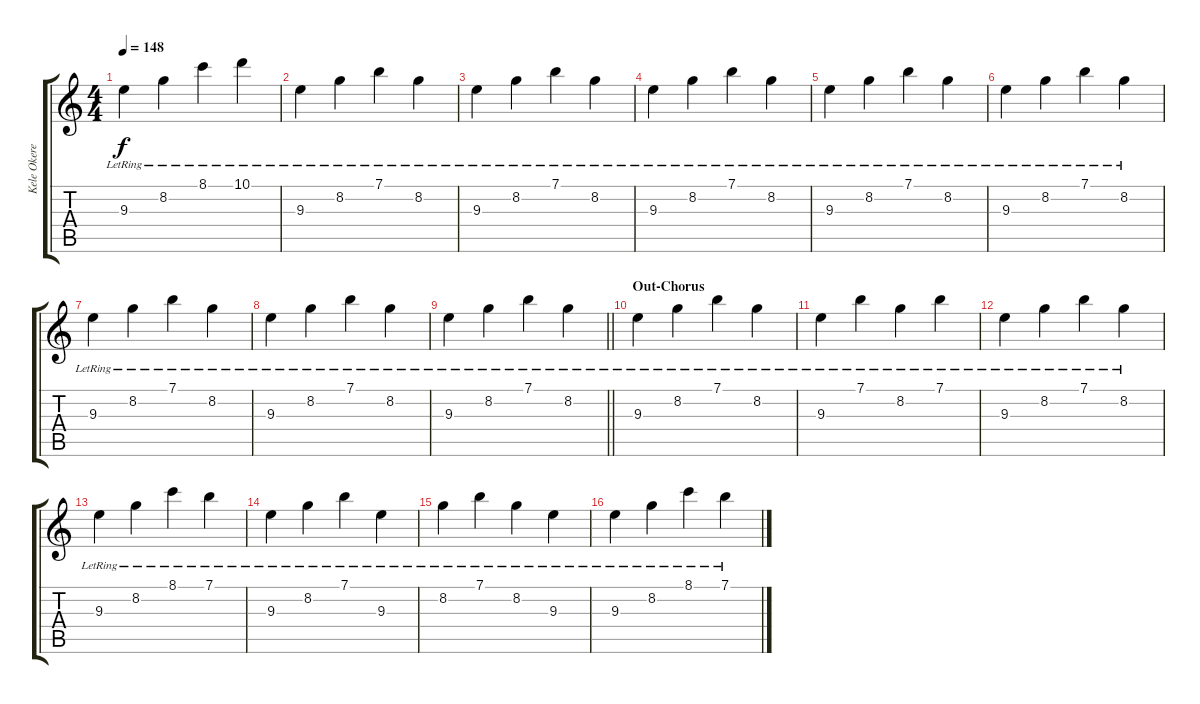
\track ("Kele Okereke" "Kele Okere") {instrument electricguitarjazz}
\staff {score tabs}
\tuning (E4 B3 G3 D3 A2 E2) {hide}
\ts (4 4)
\tempo 148
\clef g2
\ks c
9.3{lr}.4{dy f} 8.2{lr}.4 8.1{lr}.4 10.1{lr}.4 |
9.3{lr}.4 8.2{lr}.4 7.1{lr}.4 8.2{lr}.4 |
9.3{lr}.4 8.2{lr}.4 7.1{lr}.4 8.2{lr}.4 |
9.3{lr}.4 8.2{lr}.4 7.1{lr}.4 8.2{lr}.4 |
9.3{lr}.4 8.2{lr}.4 7.1{lr}.4 8.2{lr}.4 |
9.3{lr}.4 8.2{lr}.4 7.1{lr}.4 8.2{lr}.4 |
9.3{lr}.4 8.2{lr}.4 7.1{lr}.4 8.2{lr}.4 |
9.3{lr}.4 8.2{lr}.4 7.1{lr}.4 8.2{lr}.4 |
\barLineRight lightlight
9.3{lr}.4 8.2{lr}.4 7.1{lr}.4 8.2{lr}.4 |
\section ("" "Out-Chorus")
9.3{lr}.4 8.2{lr}.4 7.1{lr}.4 8.2{lr}.4 |
9.3{lr}.4 7.1{lr}.4 8.2{lr}.4 7.1{lr}.4 |
9.3{lr}.4 8.2{lr}.4 7.1{lr}.4 8.2{lr}.4 |
9.3{lr}.4 8.2{lr}.4 8.1{lr}.4 7.1{lr}.4 |
9.3{lr}.4 8.2{lr}.4 7.1{lr}.4 9.3{lr}.4 |
8.2{lr}.4 7.1{lr}.4 8.2{lr}.4 9.3{lr}.4 |
9.3{lr}.4 8.2{lr}.4 8.1{lr}.4 7.1{lr}.4
